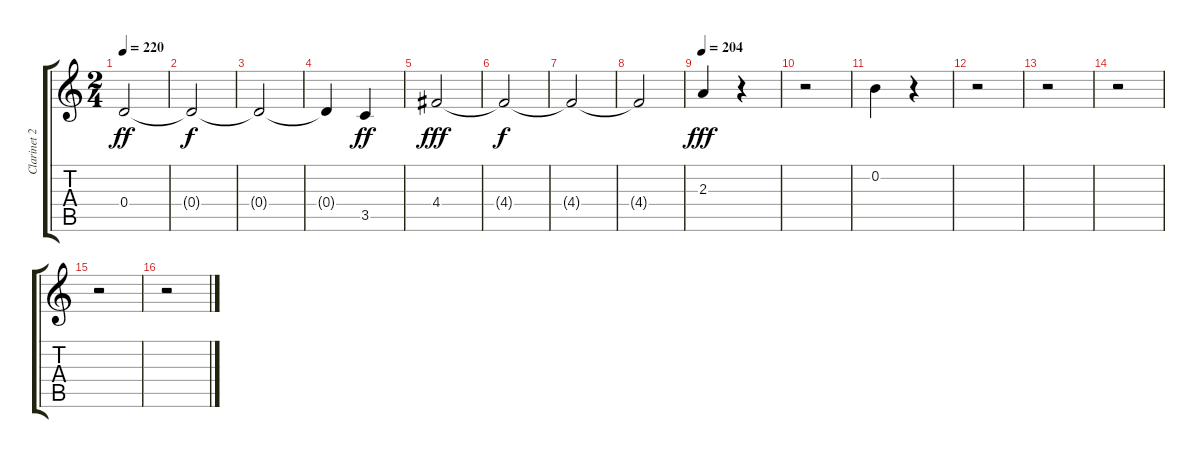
\track ("Clarinet 2" "Clarinet 2") {instrument acousticguitarnylon}
\staff {score tabs}
\tuning (E4 B3 G3 D3 A2 E2) {hide}
\ts (2 4)
\tempo 220
\clef g2
\ks c
0.4.2{dy ff} |
0.4{t}.2{dy f} |
0.4{t}.2 |
0.4{t}.4 3.5.4{dy ff} |
4.4.2{dy fff} |
4.4{t}.2{dy f} |
4.4{t}.2 |
4.4{t}.2 |
\tempo 204
2.3.4{dy fff} r.4 |
r.2 |
0.2.4 r.4 |
r.2 |
r.2 |
r.2 |
r.2 |
r.2
